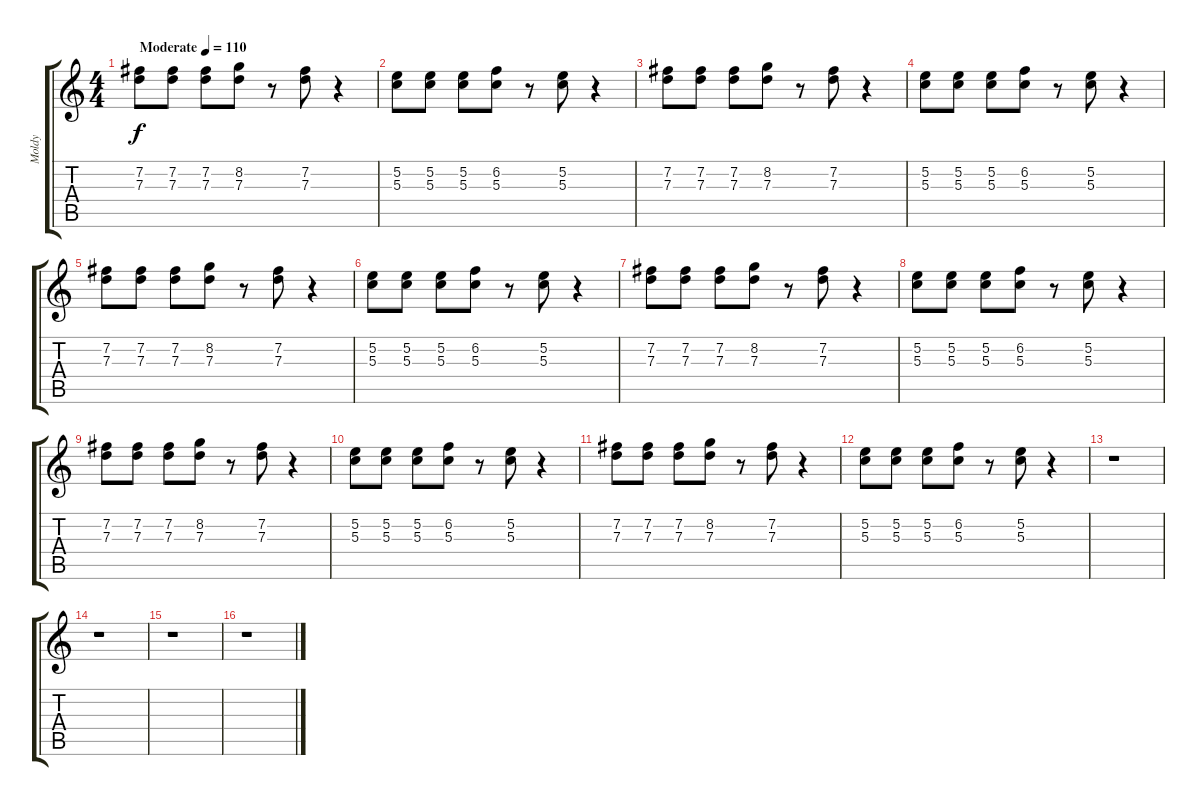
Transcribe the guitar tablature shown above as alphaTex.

\track ("Moldy" "Moldy") {instrument overdrivenguitar}
\staff {score tabs}
\tuning (E4 B3 G3 D3 A2 E2) {hide}
\ts (4 4)
\tempo (110 "Moderate")
\clef g2
\ks c
(7.2 7.3).8{dy f instrument overdrivenguitar} (7.2 7.3).8 (7.2 7.3).8 (8.2 7.3).8 r.8 (7.2 7.3).8 r.4 |
(5.2 5.3).8 (5.2 5.3).8 (5.2 5.3).8 (6.2 5.3).8 r.8 (5.2 5.3).8 r.4 |
(7.2 7.3).8 (7.2 7.3).8 (7.2 7.3).8 (8.2 7.3).8 r.8 (7.2 7.3).8 r.4 |
(5.2 5.3).8 (5.2 5.3).8 (5.2 5.3).8 (6.2 5.3).8 r.8 (5.2 5.3).8 r.4 |
(7.2 7.3).8 (7.2 7.3).8 (7.2 7.3).8 (8.2 7.3).8 r.8 (7.2 7.3).8 r.4 |
(5.2 5.3).8 (5.2 5.3).8 (5.2 5.3).8 (6.2 5.3).8 r.8 (5.2 5.3).8 r.4 |
(7.2 7.3).8 (7.2 7.3).8 (7.2 7.3).8 (8.2 7.3).8 r.8 (7.2 7.3).8 r.4 |
(5.2 5.3).8 (5.2 5.3).8 (5.2 5.3).8 (6.2 5.3).8 r.8 (5.2 5.3).8 r.4 |
(7.2 7.3).8 (7.2 7.3).8 (7.2 7.3).8 (8.2 7.3).8 r.8 (7.2 7.3).8 r.4 |
(5.2 5.3).8 (5.2 5.3).8 (5.2 5.3).8 (6.2 5.3).8 r.8 (5.2 5.3).8 r.4 |
(7.2 7.3).8 (7.2 7.3).8 (7.2 7.3).8 (8.2 7.3).8 r.8 (7.2 7.3).8 r.4 |
(5.2 5.3).8 (5.2 5.3).8 (5.2 5.3).8 (6.2 5.3).8 r.8 (5.2 5.3).8 r.4 |
r.1 |
r.1 |
r.1 |
r.1
